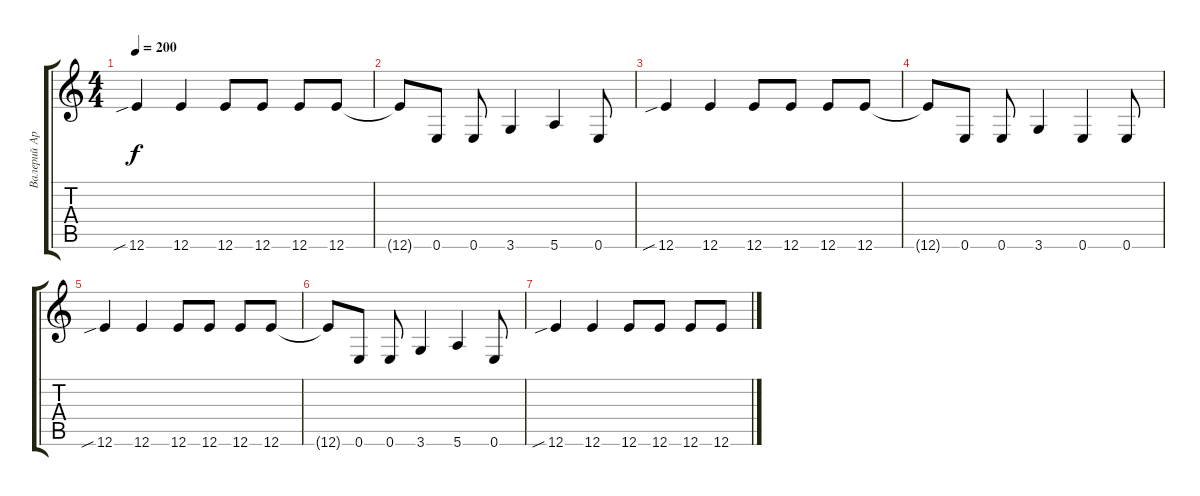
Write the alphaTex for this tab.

\track ("Валерий Аркадин" "Валерий Ар") {instrument distortionguitar}
\staff {score tabs}
\tuning (E4 B3 G3 D3 A2 E2) {hide}
\ts (4 4)
\tempo 200
\clef g2
\ks c
12.6{sib}.4{dy f} 12.6.4 12.6.8 12.6.8 12.6.8 12.6.8 |
12.6{t}.8 0.6.8 0.6.8 3.6.4 5.6.4 0.6.8 |
12.6{sib}.4 12.6.4 12.6.8 12.6.8 12.6.8 12.6.8 |
12.6{t}.8 0.6.8 0.6.8 3.6.4 0.6.4 0.6.8 |
12.6{sib}.4 12.6.4 12.6.8 12.6.8 12.6.8 12.6.8 |
12.6{t}.8 0.6.8 0.6.8 3.6.4 5.6.4 0.6.8 |
12.6{sib}.4 12.6.4 12.6.8 12.6.8 12.6.8 12.6.8
